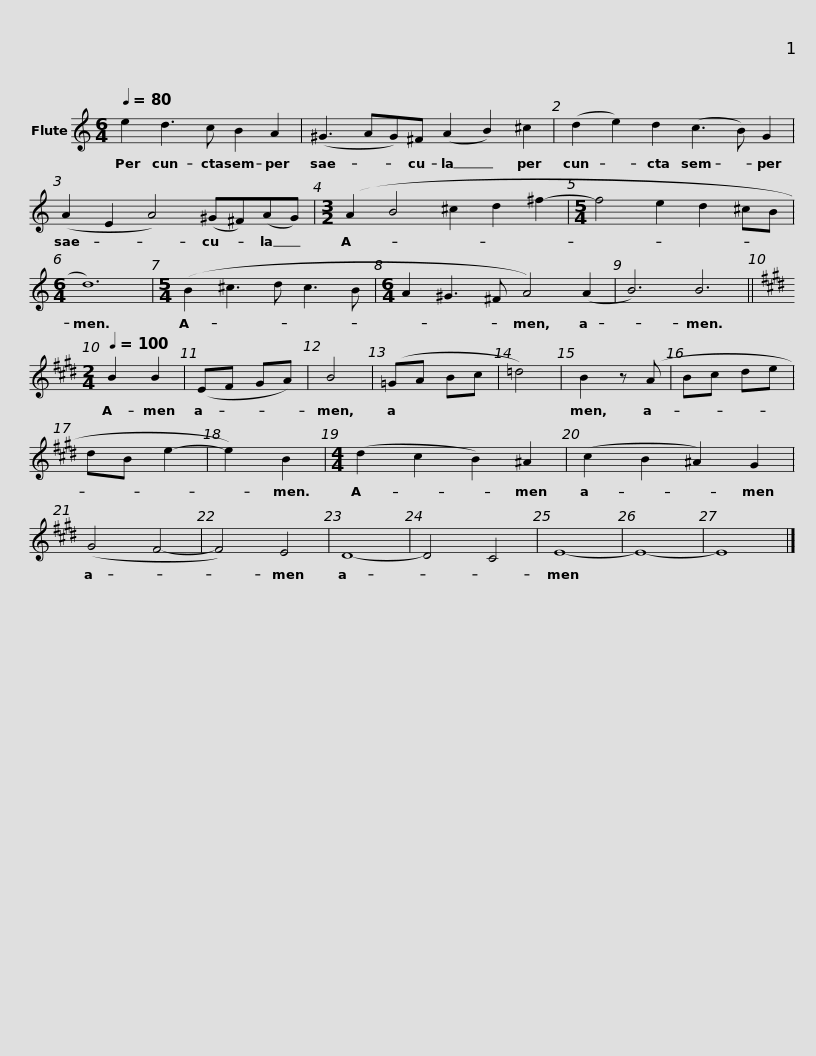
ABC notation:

X:1
L:1/8
Q:1/4=80
M:6/4
I:linebreak $
K:C
V:1 treble
V:1
 e2 d3 c B2 A2 | (^G3 AG)^F (A2 B2) ^c2 | (d2 e2) d2 (c3 B) G2 | (A2 E2 A4) (^G^F)(AG) |$[M:3/2] (A2 B4 ^c2 d2 ^f2- | %5
[M:5/4] f4 e2 d2 ^cB |[M:6/4] d12) |[M:5/4] (B2 ^c3 d c3 B |[M:6/4] A2 ^G3 ^F A4) (A2 | B6) B6 ||$ %10
[K:E][M:2/4][Q:1/4=100] B2 B2 | (EF GA) | B4 | (=GA Bc | =d4) | %15
 B2 z (A | Bc de | dB e2- | e2) B2 |[M:4/4] (d2 c2 B2) ^A2 |$ %20
 (c2 B2 ^A2) G2 | (G4 F4- | F4) E4 | D8- | D4 C4 | %25
 E8- | E8- | E8 |] %28
